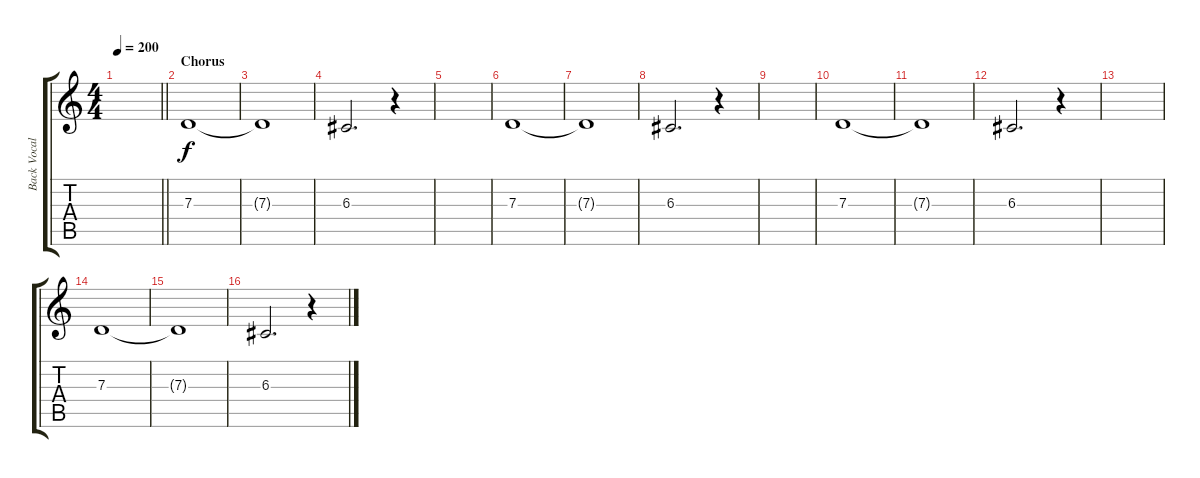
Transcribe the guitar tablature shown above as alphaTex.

\track ("Back Vocals" "Back Vocal") {instrument tenorsax}
\staff {score tabs}
\tuning (E4 B3 G3 D3 A2 E2) {hide}
\ts (4 4)
\tempo 200
\clef g2
\barLineRight lightlight
\ks c
|
\section ("" "Chorus")
7.3.1 |
7.3{t}.1 |
6.3.2{d} r.4 |
|
7.3.1 |
7.3{t}.1 |
6.3.2{d} r.4 |
|
7.3.1 |
7.3{t}.1 |
6.3.2{d} r.4 |
|
7.3.1 |
7.3{t}.1 |
6.3.2{d} r.4
